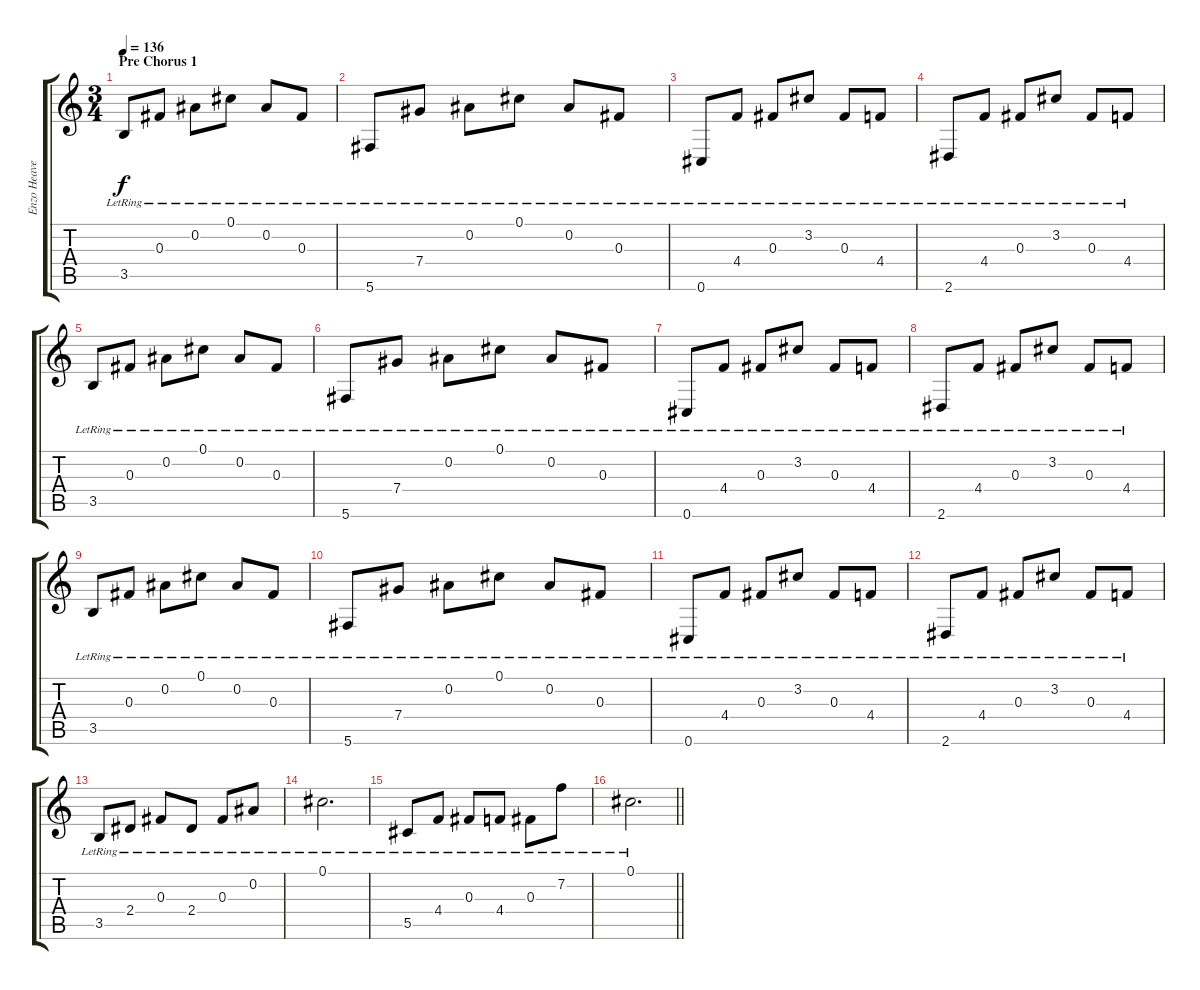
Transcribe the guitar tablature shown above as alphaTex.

\track ("Enzo Heavenly" "Enzo Heave") {instrument acousticguitarsteel}
\staff {score tabs}
\tuning (Db4 Bb3 Gb3 Db3 Ab2 Db2) {hide}
\ts (3 4)
\section ("" "Pre Chorus 1")
\tempo 136
\clef g2
\ks c
3.5{lr}.8{dy f} 0.3{lr}.8 0.2{lr}.8 0.1{lr}.8 0.2{lr}.8 0.3{lr}.8 |
5.6{lr}.8 7.4{lr}.8 0.2{lr}.8 0.1{lr}.8 0.2{lr}.8 0.3{lr}.8 |
0.6{lr}.8 4.4{lr}.8 0.3{lr}.8 3.2{lr}.8 0.3{lr}.8 4.4{lr}.8 |
2.6{lr}.8 4.4{lr}.8 0.3{lr}.8 3.2{lr}.8 0.3{lr}.8 4.4{lr}.8 |
3.5{lr}.8 0.3{lr}.8 0.2{lr}.8 0.1{lr}.8 0.2{lr}.8 0.3{lr}.8 |
5.6{lr}.8 7.4{lr}.8 0.2{lr}.8 0.1{lr}.8 0.2{lr}.8 0.3{lr}.8 |
0.6{lr}.8 4.4{lr}.8 0.3{lr}.8 3.2{lr}.8 0.3{lr}.8 4.4{lr}.8 |
2.6{lr}.8 4.4{lr}.8 0.3{lr}.8 3.2{lr}.8 0.3{lr}.8 4.4{lr}.8 |
3.5{lr}.8 0.3{lr}.8 0.2{lr}.8 0.1{lr}.8 0.2{lr}.8 0.3{lr}.8 |
5.6{lr}.8 7.4{lr}.8 0.2{lr}.8 0.1{lr}.8 0.2{lr}.8 0.3{lr}.8 |
0.6{lr}.8 4.4{lr}.8 0.3{lr}.8 3.2{lr}.8 0.3{lr}.8 4.4{lr}.8 |
2.6{lr}.8 4.4{lr}.8 0.3{lr}.8 3.2{lr}.8 0.3{lr}.8 4.4{lr}.8 |
3.5{lr}.8 2.4{lr}.8 0.3{lr}.8 2.4{lr}.8 0.3{lr}.8 0.2{lr}.8 |
0.1{lr}.2{d} |
5.5{lr}.8 4.4{lr}.8 0.3{lr}.8 4.4{lr}.8 0.3{lr}.8 7.2{lr}.8 |
\barLineRight lightlight
0.1{lr}.2{d}
